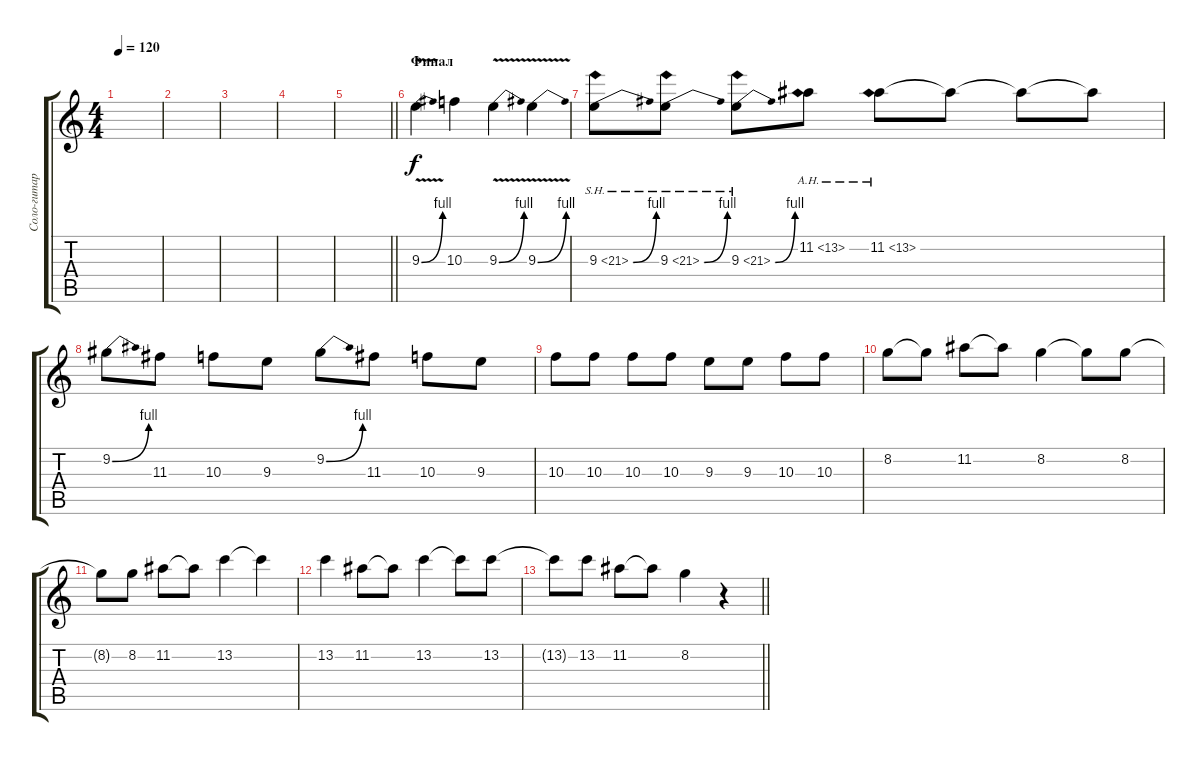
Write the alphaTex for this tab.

\track ("Соло-гитара" "Соло-гитар") {instrument overdrivenguitar}
\staff {score tabs}
\tuning (E4 B3 G3 D3 A2 E2) {hide}
\ts (4 4)
\tempo 120
\clef g2
\ks c
|
|
|
|
\barLineRight lightlight
|
\section ("" "Финал")
9.3{be (bend 0 0 60 4) v}.4 10.3.4 9.3{be (bend 0 0 60 4) v}.4 9.3{be (bend 0 0 60 4) v}.4 |
9.3{be (bend 0 0 60 4) sh 12}.8 9.3{be (bend 0 0 60 4) sh 12}.8 9.3{be (bend 0 0 60 4) sh 12}.8 11.2{ah 2}.8 11.2{ah 2}.8 11.2{t}.8 11.2{t}.8 11.2{t}.8 |
9.2{be (bend 0 0 60 4)}.8 11.3.8 10.3.8 9.3.8 9.2{be (bend 0 0 60 4)}.8 11.3.8 10.3.8 9.3.8 |
10.3.8 10.3.8 10.3.8 10.3.8 9.3.8 9.3.8 10.3.8 10.3.8 |
8.2.8 8.2{t}.8 11.2.8 11.2{t}.8 8.2.4 8.2{t}.8 8.2.8 |
8.2{t}.8 8.2.8 11.2.8 11.2{t}.8 13.2.4 13.2{t}.4 |
13.2.4 11.2.8 11.2{t}.8 13.2.4 13.2{t}.8 13.2.8 |
\barLineRight lightlight
13.2{t}.8 13.2.8 11.2.8 11.2{t}.8 8.2.4 r.4
